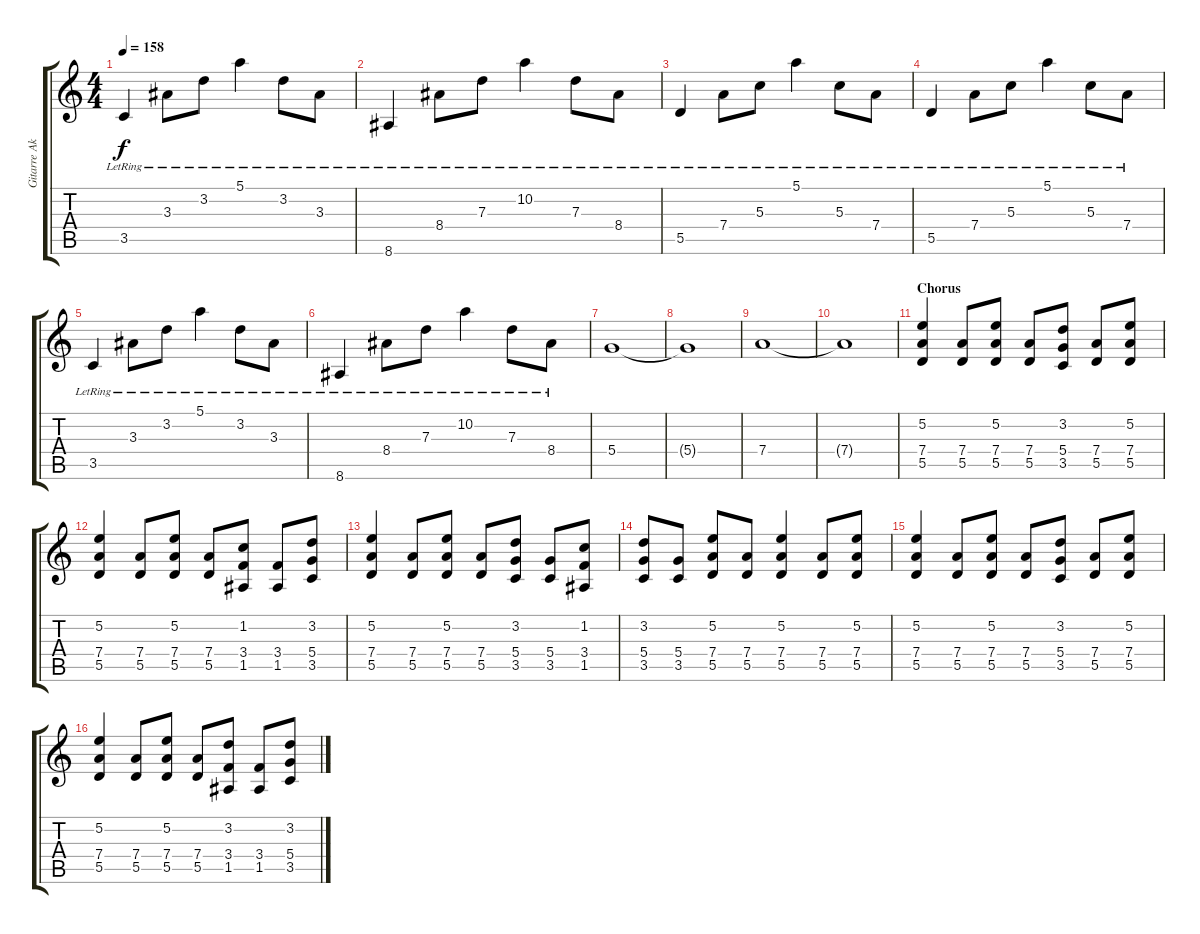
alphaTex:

\track ("Gitarre Akkustik" "Gitarre Ak") {instrument acousticguitarsteel}
\staff {score tabs}
\tuning (E4 B3 G3 D3 A2 D2) {hide}
\ts (4 4)
\tempo 158
\clef g2
\ks c
3.5{lr}.4{dy f} 3.3{lr}.8 3.2{lr}.8 5.1{lr}.4 3.2{lr}.8 3.3{lr}.8 |
8.6{lr}.4 8.4{lr}.8 7.3{lr}.8 10.2{lr}.4 7.3{lr}.8 8.4{lr}.8 |
5.5{lr}.4 7.4{lr}.8 5.3{lr}.8 5.1{lr}.4 5.3{lr}.8 7.4{lr}.8 |
5.5{lr}.4 7.4{lr}.8 5.3{lr}.8 5.1{lr}.4 5.3{lr}.8 7.4{lr}.8 |
3.5{lr}.4 3.3{lr}.8 3.2{lr}.8 5.1{lr}.4 3.2{lr}.8 3.3{lr}.8 |
8.6{lr}.4 8.4{lr}.8 7.3{lr}.8 10.2{lr}.4 7.3{lr}.8 8.4{lr}.8 |
5.4.1 |
5.4{t}.1 |
7.4.1 |
7.4{t}.1 |
\section ("" "Chorus")
(5.2 7.4 5.5).4 (7.4 5.5).8 (5.2 7.4 5.5).8 (7.4 5.5).8 (3.2 5.4 3.5).8 (7.4 5.5).8 (5.2 7.4 5.5).8 |
(5.2 7.4 5.5).4 (7.4 5.5).8 (5.2 7.4 5.5).8 (7.4 5.5).8 (1.2 3.4 1.5).8 (3.4 1.5).8 (3.2 5.4 3.5).8 |
(5.2 7.4 5.5).4 (7.4 5.5).8 (5.2 7.4 5.5).8 (7.4 5.5).8 (3.2 5.4 3.5).8 (5.4 3.5).8 (1.2 3.4 1.5).8 |
(3.2 5.4 3.5).8 (5.4 3.5).8 (5.2 7.4 5.5).8 (7.4 5.5).8 (5.2 7.4 5.5).4 (7.4 5.5).8 (5.2 7.4 5.5).8 |
(5.2 7.4 5.5).4 (7.4 5.5).8 (5.2 7.4 5.5).8 (7.4 5.5).8 (3.2 5.4 3.5).8 (7.4 5.5).8 (5.2 7.4 5.5).8 |
(5.2 7.4 5.5).4 (7.4 5.5).8 (5.2 7.4 5.5).8 (7.4 5.5).8 (3.2 3.4 1.5).8 (3.4 1.5).8 (3.2 5.4 3.5).8
